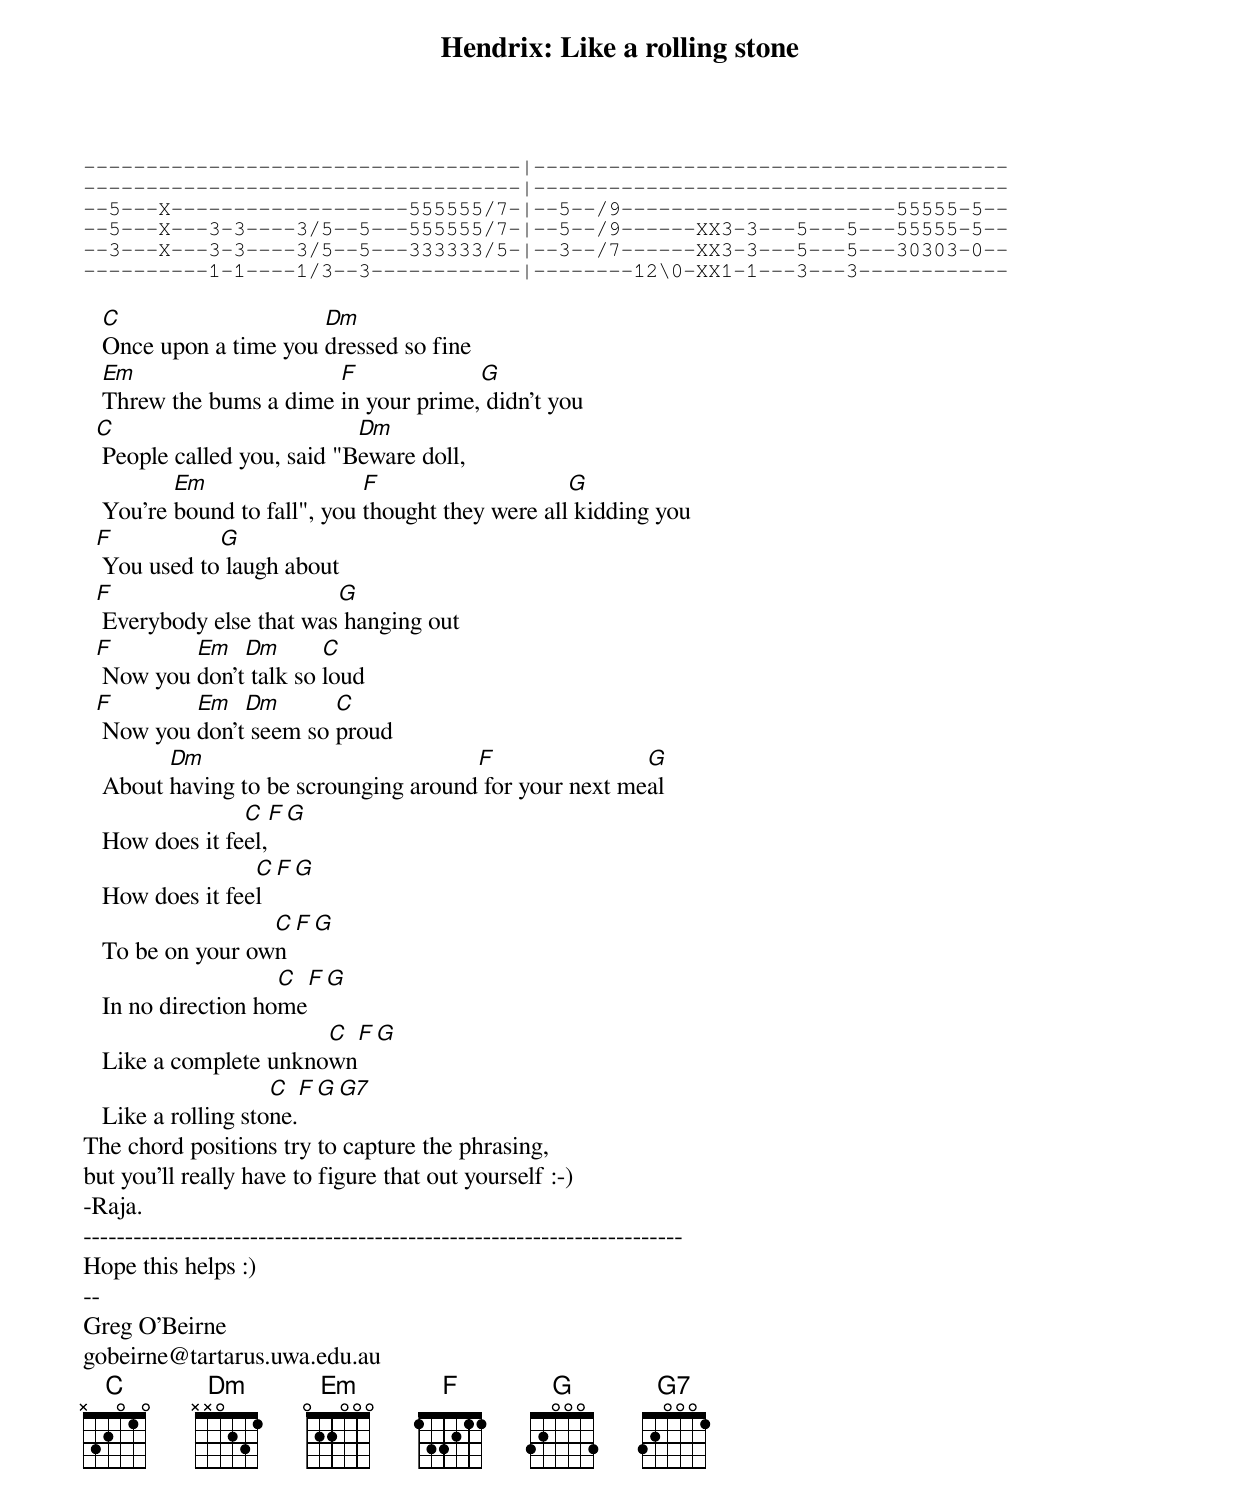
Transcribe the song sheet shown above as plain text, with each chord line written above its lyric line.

Hendrix: Like a rolling stone

-----------------------------------|--------------------------------------
-----------------------------------|--------------------------------------
--5---X-------------------555555/7-|--5--/9----------------------55555-5--
--5---X---3-3----3/5--5---555555/7-|--5--/9------XX3-3---5---5---55555-5--
--3---X---3-3----3/5--5---333333/5-|--3--/7------XX3-3---5---5---30303-0--
----------1-1----1/3--3------------|--------12\0-XX1-1---3---3------------

   C                    Dm
   Once upon a time you dressed so fine
   Em                    F             G
   Threw the bums a dime in your prime, didn't you
  C                          Dm
   People called you, said "Beware doll,
          Em                  F                    G
   You're bound to fall", you thought they were all kidding you
  F           G
   You used to laugh about
  F                       G
   Everybody else that was hanging out
  F        Em   Dm       C
   Now you don't talk so loud
  F        Em   Dm       C
   Now you don't seem so proud
         Dm                            F                G
   About having to be scrounging around for your next meal
                 C  F  G
   How does it feel,
                  C  F  G
   How does it feel
                   C  F  G
   To be on your own
                     C  F  G
   In no direction home
                        C  F  G
   Like a complete unknown
                     C  F  G  G7
   Like a rolling stone.
The chord positions try to capture the phrasing,
but you'll really have to figure that out yourself :-)
-Raja.
------------------------------------------------------------------------
Hope this helps :)
--
Greg O'Beirne
gobeirne@tartarus.uwa.edu.au
